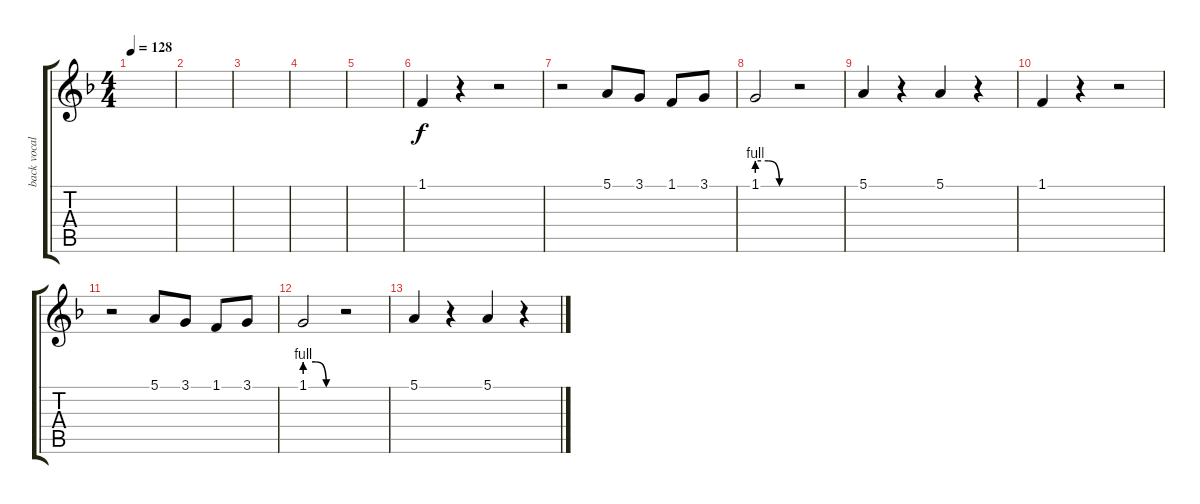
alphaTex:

\track ("back vocal" "back vocal") {instrument recorder}
\staff {score tabs}
\tuning (E4 B3 G3 D3 A2 E2) {hide}
\ts (4 4)
\tempo 128
\clef g2
\ks f
|
|
|
|
|
1.1.4 r.4 r.2 |
r.2 5.1.8 3.1.8 1.1.8 3.1.8 |
1.1{be (custom 0 4 20 4 40 0 60 0)}.2 r.2 |
5.1.4 r.4 5.1.4 r.4 |
1.1.4 r.4 r.2 |
r.2 5.1.8 3.1.8 1.1.8 3.1.8 |
1.1{be (custom 0 4 20 4 40 0 60 0)}.2 r.2 |
5.1.4 r.4 5.1.4 r.4
